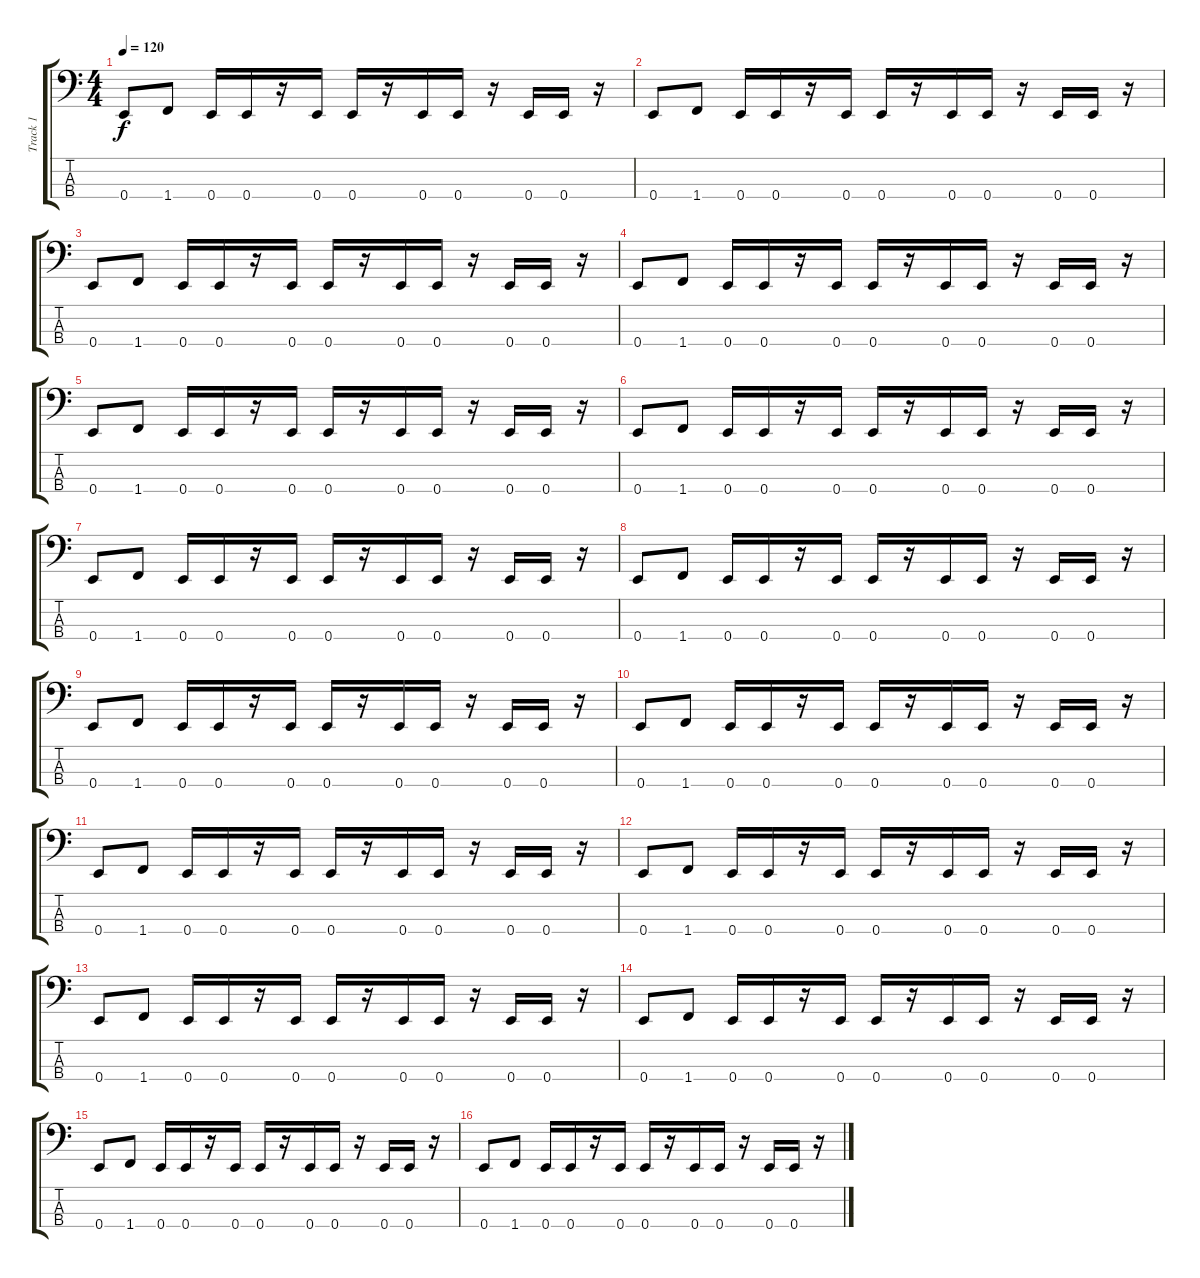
\track ("Track 1" "Track 1") {instrument synthbass2}
\staff {score tabs}
\tuning (G2 D2 A1 E1) {hide}
\ts (4 4)
\tempo 120
\clef f4
\ks c
0.4.8{dy f instrument synthbass2} 1.4.8 0.4.16 0.4.16 r.16 0.4.16 0.4.16 r.16 0.4.16 0.4.16 r.16 0.4.16 0.4.16 r.16 |
0.4.8 1.4.8 0.4.16 0.4.16 r.16 0.4.16 0.4.16 r.16 0.4.16 0.4.16 r.16 0.4.16 0.4.16 r.16 |
0.4.8 1.4.8 0.4.16 0.4.16 r.16 0.4.16 0.4.16 r.16 0.4.16 0.4.16 r.16 0.4.16 0.4.16 r.16 |
0.4.8 1.4.8 0.4.16 0.4.16 r.16 0.4.16 0.4.16 r.16 0.4.16 0.4.16 r.16 0.4.16 0.4.16 r.16 |
0.4.8 1.4.8 0.4.16 0.4.16 r.16 0.4.16 0.4.16 r.16 0.4.16 0.4.16 r.16 0.4.16 0.4.16 r.16 |
0.4.8 1.4.8 0.4.16 0.4.16 r.16 0.4.16 0.4.16 r.16 0.4.16 0.4.16 r.16 0.4.16 0.4.16 r.16 |
0.4.8 1.4.8 0.4.16 0.4.16 r.16 0.4.16 0.4.16 r.16 0.4.16 0.4.16 r.16 0.4.16 0.4.16 r.16 |
0.4.8 1.4.8 0.4.16 0.4.16 r.16 0.4.16 0.4.16 r.16 0.4.16 0.4.16 r.16 0.4.16 0.4.16 r.16 |
0.4.8 1.4.8 0.4.16 0.4.16 r.16 0.4.16 0.4.16 r.16 0.4.16 0.4.16 r.16 0.4.16 0.4.16 r.16 |
0.4.8 1.4.8 0.4.16 0.4.16 r.16 0.4.16 0.4.16 r.16 0.4.16 0.4.16 r.16 0.4.16 0.4.16 r.16 |
0.4.8 1.4.8 0.4.16 0.4.16 r.16 0.4.16 0.4.16 r.16 0.4.16 0.4.16 r.16 0.4.16 0.4.16 r.16 |
0.4.8 1.4.8 0.4.16 0.4.16 r.16 0.4.16 0.4.16 r.16 0.4.16 0.4.16 r.16 0.4.16 0.4.16 r.16 |
0.4.8 1.4.8 0.4.16 0.4.16 r.16 0.4.16 0.4.16 r.16 0.4.16 0.4.16 r.16 0.4.16 0.4.16 r.16 |
0.4.8 1.4.8 0.4.16 0.4.16 r.16 0.4.16 0.4.16 r.16 0.4.16 0.4.16 r.16 0.4.16 0.4.16 r.16 |
0.4.8 1.4.8 0.4.16 0.4.16 r.16 0.4.16 0.4.16 r.16 0.4.16 0.4.16 r.16 0.4.16 0.4.16 r.16 |
0.4.8 1.4.8 0.4.16 0.4.16 r.16 0.4.16 0.4.16 r.16 0.4.16 0.4.16 r.16 0.4.16 0.4.16 r.16
